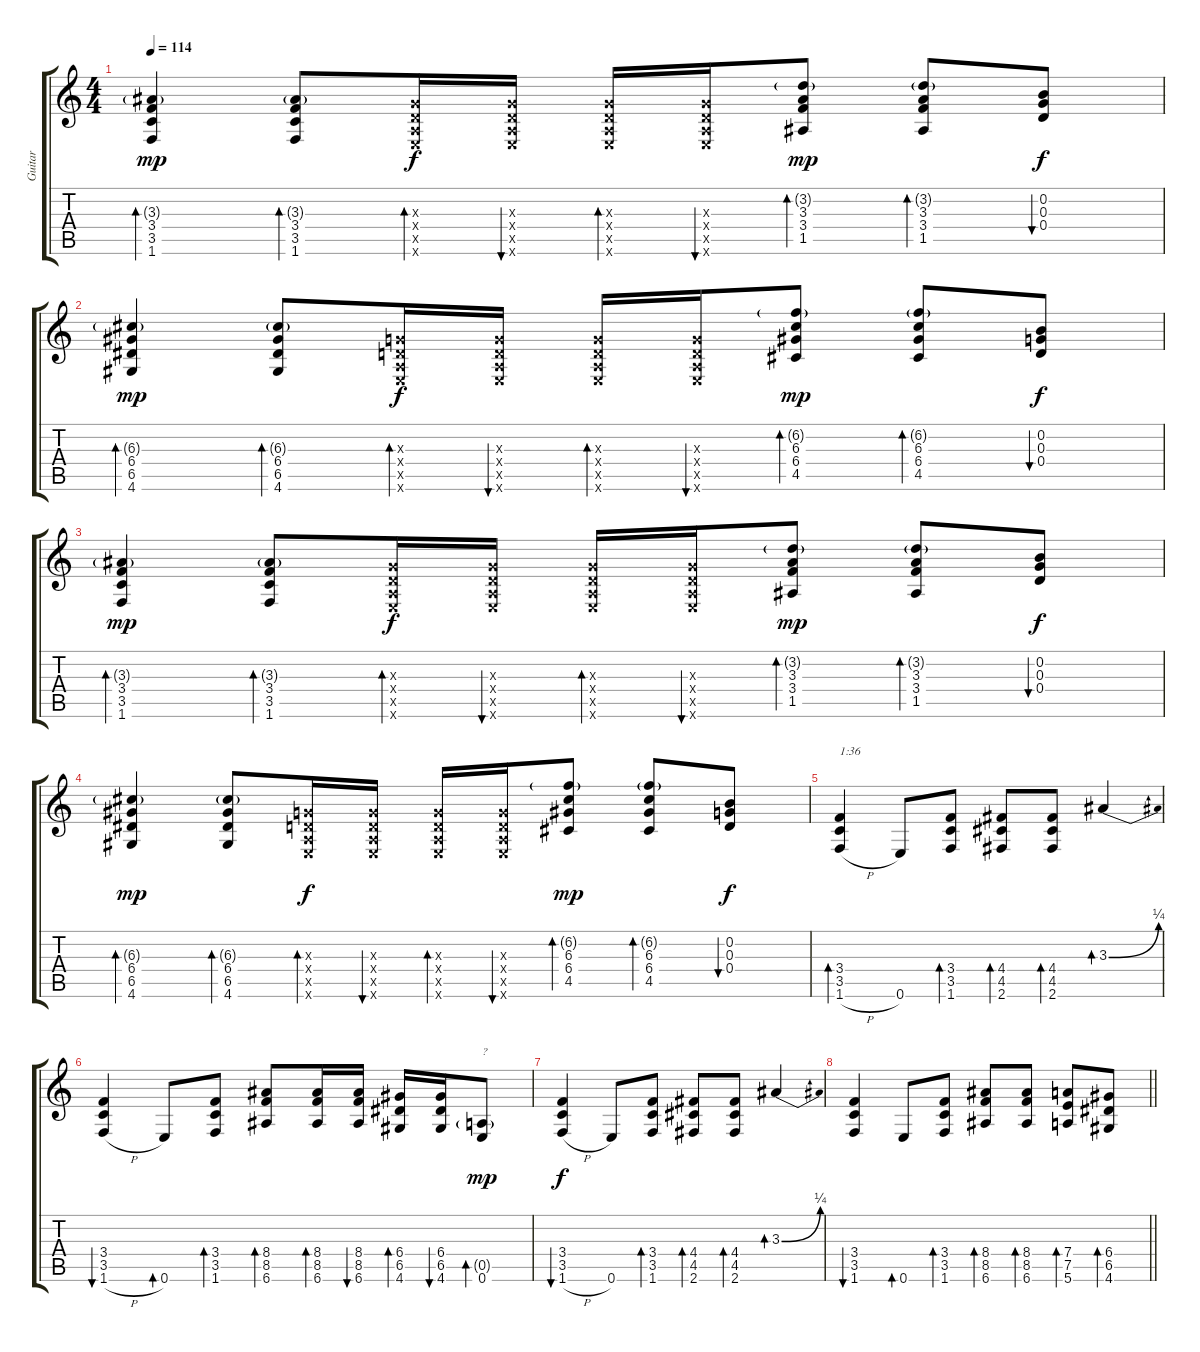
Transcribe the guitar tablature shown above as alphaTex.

\track ("Guitar" "Guitar") {instrument electricguitarclean}
\staff {score tabs}
\tuning (E4 B3 G3 D3 A2 E2) {hide}
\ts (4 4)
\tempo 114
\clef g2
\ks c
(3.3{g} 3.4 3.5 1.6).4{bd 60 dy mp} (3.3{g} 3.4 3.5 1.6).8{bd 60} (0.3{x} 0.4{x} 0.5{x} 0.6{x}).16{bd 60 dy f} (0.3{x} 0.4{x} 0.5{x} 0.6{x}).16{bu 60} (0.3{x} 0.4{x} 0.5{x} 0.6{x}).16{bd 60} (0.3{x} 0.4{x} 0.5{x} 0.6{x}).16{bu 60} (3.2{g} 3.3 3.4 1.5).8{bd 60 dy mp} (3.2{g} 3.3 3.4 1.5).8{bd 60} (0.2 0.3 0.4).8{bu 60 dy f} |
(6.3{g} 6.4 6.5 4.6).4{bd 60 dy mp} (6.3{g} 6.4 6.5 4.6).8{bd 60} (0.3{x} 0.4{x} 0.5{x} 0.6{x}).16{bd 60 dy f} (0.3{x} 0.4{x} 0.5{x} 0.6{x}).16{bu 60} (0.3{x} 0.4{x} 0.5{x} 0.6{x}).16{bd 60} (0.3{x} 0.4{x} 0.5{x} 0.6{x}).16{bu 60} (6.2{g} 6.3 6.4 4.5).8{bd 60 dy mp} (6.2{g} 6.3 6.4 4.5).8{bd 60} (0.2 0.3 0.4).8{bu 60 dy f} |
(3.3{g} 3.4 3.5 1.6).4{bd 60 dy mp} (3.3{g} 3.4 3.5 1.6).8{bd 60} (0.3{x} 0.4{x} 0.5{x} 0.6{x}).16{bd 60 dy f} (0.3{x} 0.4{x} 0.5{x} 0.6{x}).16{bu 60} (0.3{x} 0.4{x} 0.5{x} 0.6{x}).16{bd 60} (0.3{x} 0.4{x} 0.5{x} 0.6{x}).16{bu 60} (3.2{g} 3.3 3.4 1.5).8{bd 60 dy mp} (3.2{g} 3.3 3.4 1.5).8{bd 60} (0.2 0.3 0.4).8{bu 60 dy f} |
(6.3{g} 6.4 6.5 4.6).4{bd 60 dy mp} (6.3{g} 6.4 6.5 4.6).8{bd 60} (0.3{x} 0.4{x} 0.5{x} 0.6{x}).16{bd 60 dy f} (0.3{x} 0.4{x} 0.5{x} 0.6{x}).16{bu 60} (0.3{x} 0.4{x} 0.5{x} 0.6{x}).16{bd 60} (0.3{x} 0.4{x} 0.5{x} 0.6{x}).16{bu 60} (6.2{g} 6.3 6.4 4.5).8{bd 60 dy mp} (6.2{g} 6.3 6.4 4.5).8{bd 60} (0.2 0.3 0.4).8{bu 60 dy f} |
(3.4 3.5 1.6{h}).4{bd 60 txt "1:36"} 0.6.8 (3.4 3.5 1.6).8{bd 60} (4.4 4.5 2.6).8{bd 60} (4.4 4.5 2.6).8{bd 60} 3.3{be (bend 0 0 60 1)}.4{bd 60} |
(3.4 3.5 1.6{h}).4{bu 60} 0.6.8{bd 60} (3.4 3.5 1.6).8{bd 60} (8.4 8.5 6.6).8{bd 60} (8.4 8.5 6.6).16{bd 60} (8.4 8.5 6.6).16{bu 60} (6.4 6.5 4.6).16{bd 60} (6.4 6.5 4.6).16{bu 60} (0.5{g} 0.6).8{bd 60 txt "?" dy mp} |
(3.4 3.5 1.6{h}).4{bu 60 dy f} 0.6.8 (3.4 3.5 1.6).8{bd 60} (4.4 4.5 2.6).8{bd 60} (4.4 4.5 2.6).8{bd 60} 3.3{be (bend 0 0 60 1)}.4{bd 60} |
\barLineRight lightlight
(3.4 3.5 1.6).4{bu 60} 0.6.8{bd 60} (3.4 3.5 1.6).8{bd 60} (8.4 8.5 6.6).8{bd 60} (8.4 8.5 6.6).8{bd 60} (7.4 7.5 5.6).8{bd 60} (6.4 6.5 4.6).8{bd 60}
